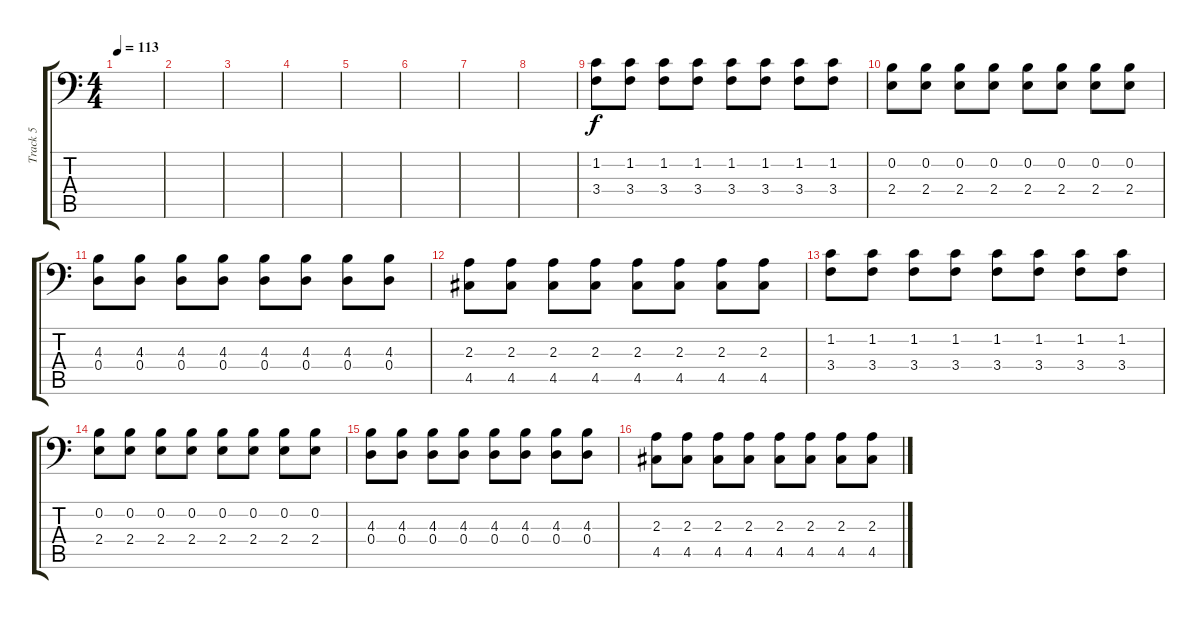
\track ("Track 5" "Track 5") {instrument distortionguitar}
\staff {score tabs}
\tuning (E3 B2 G2 D2 A1 E1) {hide}
\ts (4 4)
\tempo 113
\clef f4
\ks c
|
|
|
|
|
|
|
|
(1.2 3.4).8 (1.2 3.4).8 (1.2 3.4).8 (1.2 3.4).8 (1.2 3.4).8 (1.2 3.4).8 (1.2 3.4).8 (1.2 3.4).8 |
(0.2 2.4).8 (0.2 2.4).8 (0.2 2.4).8 (0.2 2.4).8 (0.2 2.4).8 (0.2 2.4).8 (0.2 2.4).8 (0.2 2.4).8 |
(4.3 0.4).8 (4.3 0.4).8 (4.3 0.4).8 (4.3 0.4).8 (4.3 0.4).8 (4.3 0.4).8 (4.3 0.4).8 (4.3 0.4).8 |
(2.3 4.5).8 (2.3 4.5).8 (2.3 4.5).8 (2.3 4.5).8 (2.3 4.5).8 (2.3 4.5).8 (2.3 4.5).8 (2.3 4.5).8 |
(1.2 3.4).8 (1.2 3.4).8 (1.2 3.4).8 (1.2 3.4).8 (1.2 3.4).8 (1.2 3.4).8 (1.2 3.4).8 (1.2 3.4).8 |
(0.2 2.4).8 (0.2 2.4).8 (0.2 2.4).8 (0.2 2.4).8 (0.2 2.4).8 (0.2 2.4).8 (0.2 2.4).8 (0.2 2.4).8 |
(4.3 0.4).8 (4.3 0.4).8 (4.3 0.4).8 (4.3 0.4).8 (4.3 0.4).8 (4.3 0.4).8 (4.3 0.4).8 (4.3 0.4).8 |
(2.3 4.5).8 (2.3 4.5).8 (2.3 4.5).8 (2.3 4.5).8 (2.3 4.5).8 (2.3 4.5).8 (2.3 4.5).8 (2.3 4.5).8
